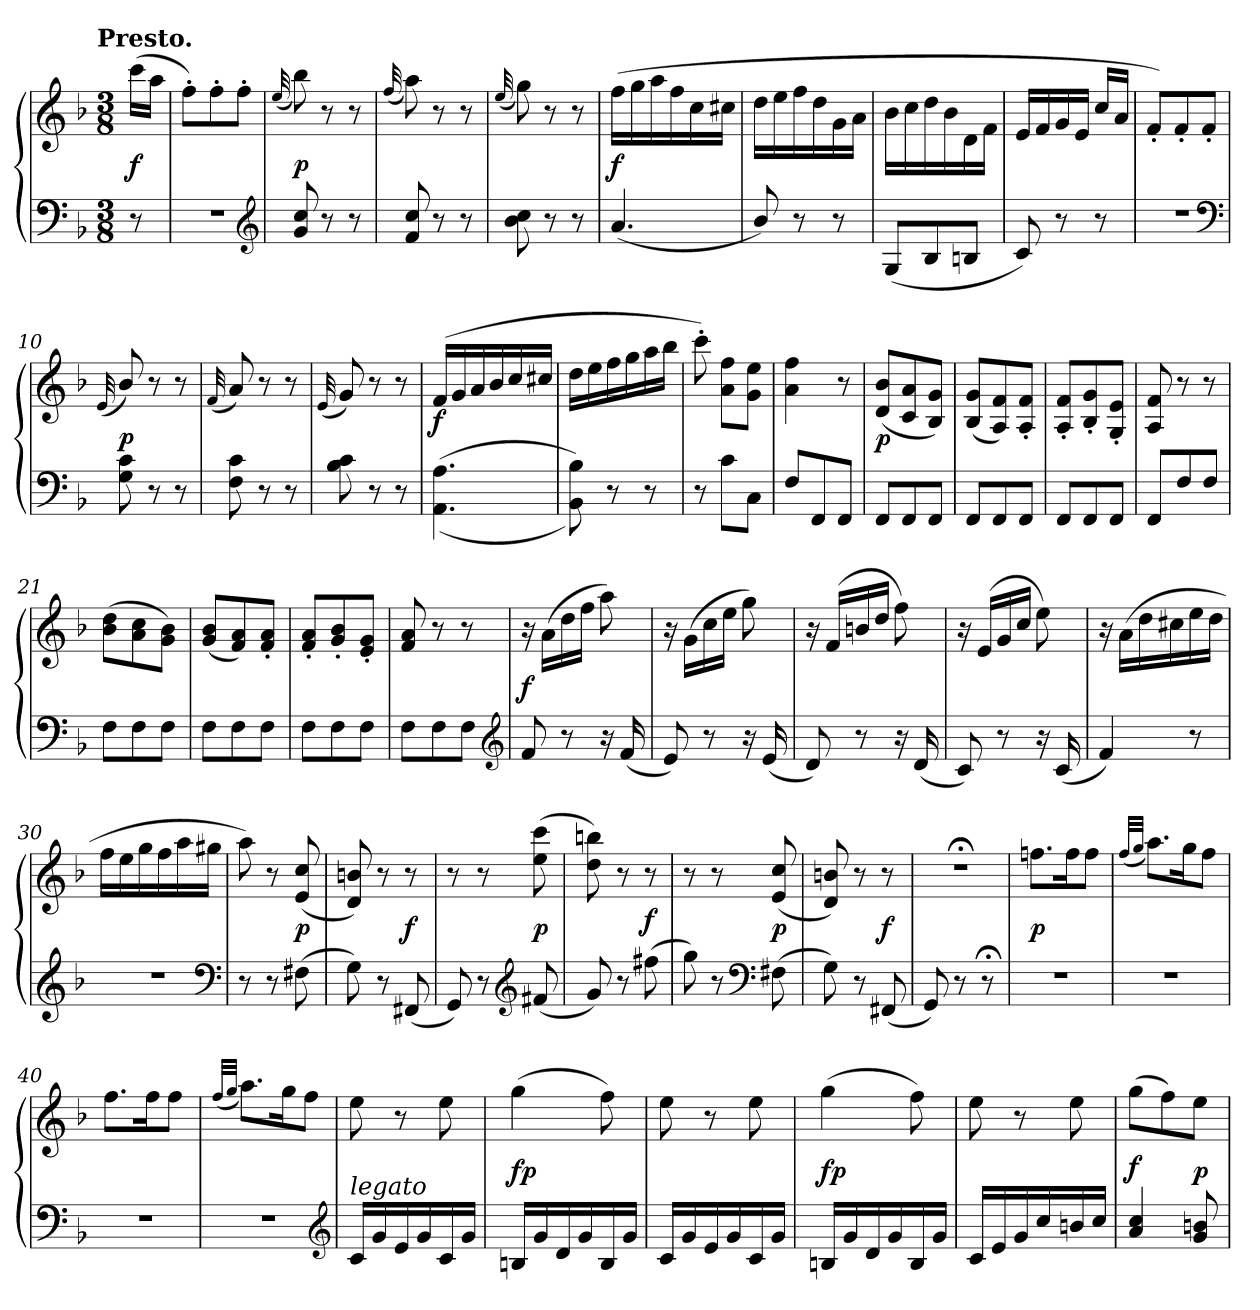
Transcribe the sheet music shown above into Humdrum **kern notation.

**kern	**kern	**dynam
*part1	*part1	*part1
*staff2	*staff1	*staff1/2
*clefF4	*clefG2	*
*k[b-]	*k[b-]	*
*F:	*F:	*
!!LO:TX:omd:t=Presto.
*M3/8	*M3/8	*
*MM160	*MM160	*
=	=	=
8r	(16cccLL	f
.	16aaJJ	.
=1	=1	=1
4.r	8ff'L)	.
.	8ff'	.
.	8ff'J	.
*clefG2	*	*
=2	=2	=2
.	(32qqee	.
8g 8cc	8bb-)	p
8r	8r	.
8r	8r	.
=3	=3	=3
.	(32qqff	.
8f 8cc	8aa)	.
8r	8r	.
8r	8r	.
=4	=4	=4
.	(32qqee	.
8b- 8cc	8gg)	.
8r	8r	.
8r	8r	.
=5	=5	=5
(4.a	(16ffLL	f
.	16gg	.
.	16aa	.
.	16ff	.
.	16cc	.
.	16cc#XJJ	.
=6	=6	=6
8b-/)	16ddLL	.
.	16ee	.
8r	16ff	.
.	16dd	.
8r	16g	.
.	16aJJ	.
=7	=7	=7
(8GL	16b-\LL	.
.	16cc\	.
8B-	16dd\	.
.	16b-\	.
8BnJ	16d\	.
.	16f\JJ	.
=8	=8	=8
8c)	16eLL	.
.	16f	.
8r	16g	.
.	16eJJ	.
8r	16cc/LL	.
.	16a/JJ	.
=9	=9	=9
4.r	8f'L)	.
.	8f'	.
.	8f'J	.
*clefF4	*	*
=10	=10	=10
.	(32qqe	.
8G 8c	8b-/)	p
8r	8r	.
8r	8r	.
=11	=11	=11
.	(32qqf	.
8F 8c	8a)	.
8r	8r	.
8r	8r	.
=12	=12	=12
.	(32qqe	.
8B- 8c	8g)	.
8r	8r	.
8r	8r	.
=13	=13	=13
(<(>4.AA 4.A	(>16fLL	f
.	16g	.
.	16a	.
.	16b-	.
.	16cc	.
.	16cc#XJJ	.
=14	=14	=14
8BB- 8B-))	16ddLL	.
.	16ee	.
8r	16ff	.
.	16gg	.
8r	16aa	.
.	16bb-JJ	.
=15	=15	=15
8r	8ccc')	.
8cL	8a 8ffL	.
8CJ	8g 8eeJ	.
=16	=16	=16
8FL	4a 4ff	.
8FF	.	.
8FFJ	8r	.
=17	=17	=17
8FFL	(8d 8b-L	p
8FF	8c 8a	.
8FFJ	8B- 8gJ)	.
=18	=18	=18
8FFL	(8B- 8gL	.
8FF	8A 8f)	.
8FFJ	8A' 8f'J	.
=19	=19	=19
8FFL	8A' 8f'L	.
8FF	8B-' 8g'	.
8FFJ	8G' 8e'J	.
=20	=20	=20
8FFL	8A 8f	.
8F	8r	.
8FJ	8r	.
=21	=21	=21
8FL	(8b- 8ddL	.
8F	8a 8cc	.
8FJ	8g 8b-J)	.
=22	=22	=22
8FL	(8g 8b-L	.
8F	8f 8a)	.
8FJ	8f' 8a'J	.
=23	=23	=23
8FL	8f' 8a'L	.
8F	8g' 8b-'	.
8FJ	8e' 8g'J	.
=24	=24	=24
8FL	8f 8a	.
8F	8r	.
8FJ	8r	.
*clefG2	*	*
=25	=25	=25
8f	16r	f
.	(16aLL	.
8r	16dd	.
.	16ffJJ	.
16r	8aa)	.
(16f	.	.
=26	=26	=26
8e)	16r	.
.	(16gLL	.
8r	16cc	.
.	16eeJJ	.
16r	8gg)	.
(16e	.	.
=27	=27	=27
8d)	16r	.
.	(16fLL	.
8r	16bn	.
.	16ddJJ	.
16r	8ff)	.
(16d	.	.
=28	=28	=28
8c)	16r	.
.	(16eLL	.
8r	16g	.
.	16ccJJ	.
16r	8ee)	.
(16c	.	.
=29	=29	=29
4f)	16r	.
.	(16aLL	.
.	16dd	.
.	16cc#X	.
8r	16ee	.
.	16ddJJ	.
=30	=30	=30
4.r	16ffLL	.
.	16ee	.
.	16gg	.
.	16ff	.
.	16aa	.
.	16gg#XJJ	.
*clefF4	*	*
=31	=31	=31
8r	8aa)	.
8r	8r	.
(8F#X	(>8e 8cc	p
=32	=32	=32
8G)	8d 8bn)	.
8r	8r	.
(8FF#X	8r	f
=33	=33	=33
8GG)	8r	.
8r	8r	.
*clefG2	*	*
(8f#X	(8ee 8ccc	p
=34	=34	=34
8g)	8dd 8bbn)	.
8r	8r	.
(8ff#X	8r	f
=35	=35	=35
8gg)	8r	.
8r	8r	.
*clefF4	*	*
(8F#X	(8e 8cc	p
=36	=36	=36
8G)	8d 8bn)	.
8r	8r	.
(8FF#X	8r	f
=37	=37	=37
8GG)	4.r;<	.
8r	.	.
8r;<	.	.
=38	=38	=38
4.r	8.ffnL	p
.	16ffK	.
.	8ffJ	.
=39	=39	=39
.	(32qffLLL	.
.	32qggJJJ	.
4.r	8.aaL)	.
.	16ggK	.
.	8ffJ	.
=40	=40	=40
4.r	8.ffL	.
.	16ffK	.
.	8ffJ	.
=41	=41	=41
.	(32qffLLL	.
.	32qggJJJ	.
4.r	8.aaL)	.
.	16ggK	.
.	8ffJ	.
*clefG2	*	*
=42	=42	=42
!LO:TX:a:i:t=legato	!	!
16cLL	8ee	.
16g	.	.
16e	8r	.
16g	.	.
16c	8ee	.
16gJJ	.	.
=43	=43	=43
16BnLL	(4gg	fp
16g	.	.
16d	.	.
16g	.	.
16B	8ff)	.
16gJJ	.	.
=44	=44	=44
16cLL	8ee	.
16g	.	.
16e	8r	.
16g	.	.
16c	8ee	.
16gJJ	.	.
=45	=45	=45
16BnLL	(4gg	fp
16g	.	.
16d	.	.
16g	.	.
16B	8ff)	.
16gJJ	.	.
=46	=46	=46
16cLL	8ee	.
16e	.	.
16g	8r	.
16cc	.	.
16bn	8ee	.
16ccJJ	.	.
=47	=47	=47
4a/ 4cc/	(8ggL	f
.	8ff)	.
8g 8bn	8eeJ	p
=	=	=
*-	*-	*-
